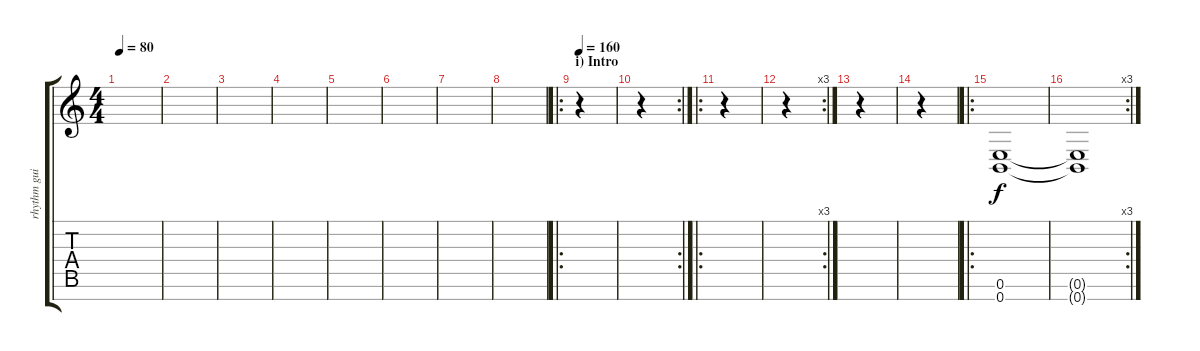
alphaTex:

\track ("rhythm guitar" "rhythm gui") {instrument distortionguitar}
\staff {score tabs}
\tuning (E4 B3 G3 D3 A2 E2 B1) {hide}
\ts (4 4)
\tempo 80
\clef g2
\ks c
|
|
|
|
|
|
|
|
\ro
\section ("" "i) Intro")
\tempo 160
r.4 |
\rc 2
r.4 |
\ro
r.4 |
\rc 3
r.4 |
r.4 |
r.4 |
\ro
(0.6 0.7).1 |
\rc 3
(0.6{t} 0.7{t}).1
